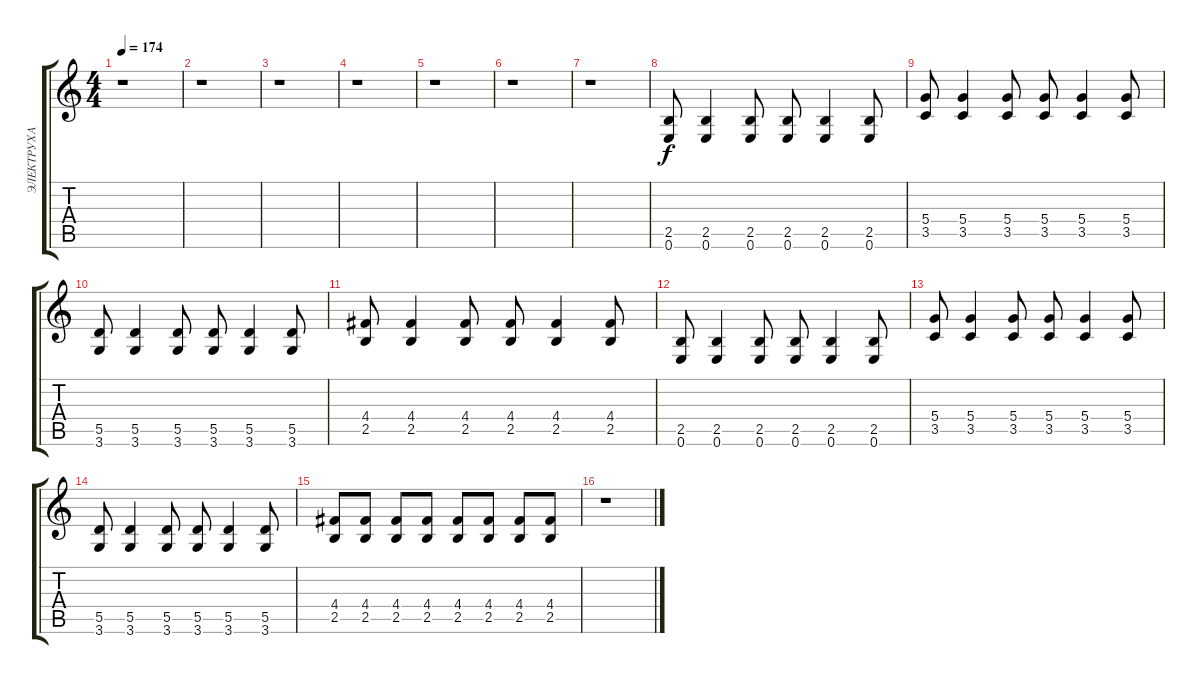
\track ("ЭЛЕКТРУХА" "ЭЛЕКТРУХА") {instrument overdrivenguitar}
\staff {score tabs}
\tuning (E4 B3 G3 D3 A2 E2) {hide}
\ts (4 4)
\tempo 174
\clef g2
\ks c
r.1{dy mp} |
r.1 |
r.1 |
r.1 |
r.1 |
r.1 |
r.1 |
(2.5 0.6).8{dy f} (2.5 0.6).4 (2.5 0.6).8 (2.5 0.6).8 (2.5 0.6).4 (2.5 0.6).8 |
(5.4 3.5).8 (5.4 3.5).4 (5.4 3.5).8 (5.4 3.5).8 (5.4 3.5).4 (5.4 3.5).8 |
(5.5 3.6).8 (5.5 3.6).4 (5.5 3.6).8 (5.5 3.6).8 (5.5 3.6).4 (5.5 3.6).8 |
(4.4 2.5).8 (4.4 2.5).4 (4.4 2.5).8 (4.4 2.5).8 (4.4 2.5).4 (4.4 2.5).8 |
(2.5 0.6).8 (2.5 0.6).4 (2.5 0.6).8 (2.5 0.6).8 (2.5 0.6).4 (2.5 0.6).8 |
(5.4 3.5).8 (5.4 3.5).4 (5.4 3.5).8 (5.4 3.5).8 (5.4 3.5).4 (5.4 3.5).8 |
(5.5 3.6).8 (5.5 3.6).4 (5.5 3.6).8 (5.5 3.6).8 (5.5 3.6).4 (5.5 3.6).8 |
(4.4 2.5).8 (4.4 2.5).8 (4.4 2.5).8 (4.4 2.5).8 (4.4 2.5).8 (4.4 2.5).8 (4.4 2.5).8 (4.4 2.5).8 |
r.1
